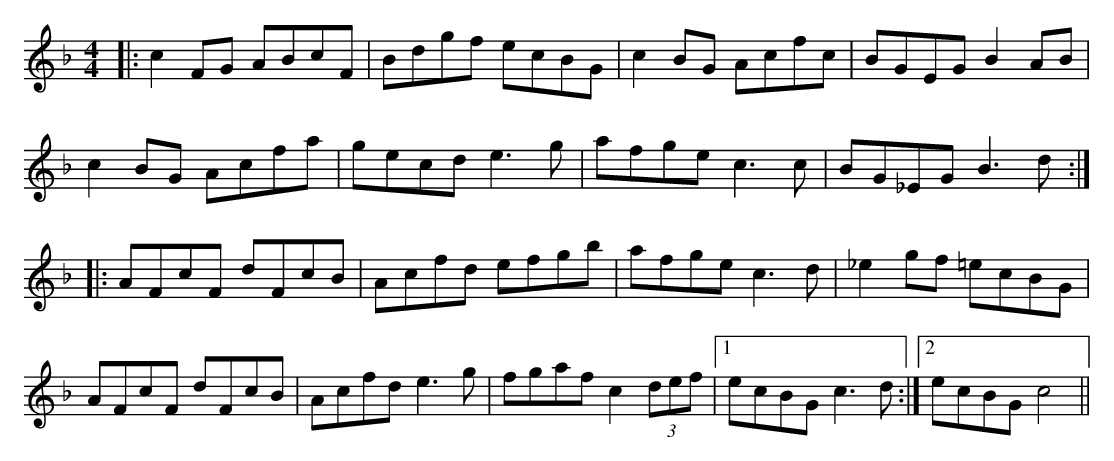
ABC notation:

X:1
M:4/4
K:F
|:c2FG ABcF|Bdgf ecBG|c2BG Acfc|BGEG B2AB|
c2BG Acfa|gecd e3g|afge c3c|BG_EG B3d:|
|:AFcF dFcB|Acfd efgb|afge c3d|_e2gf =ecBG|
AFcF dFcB|Acfd e3g|fgaf c2(3def|1 ecBG c3d:|2 ecBG c4||
